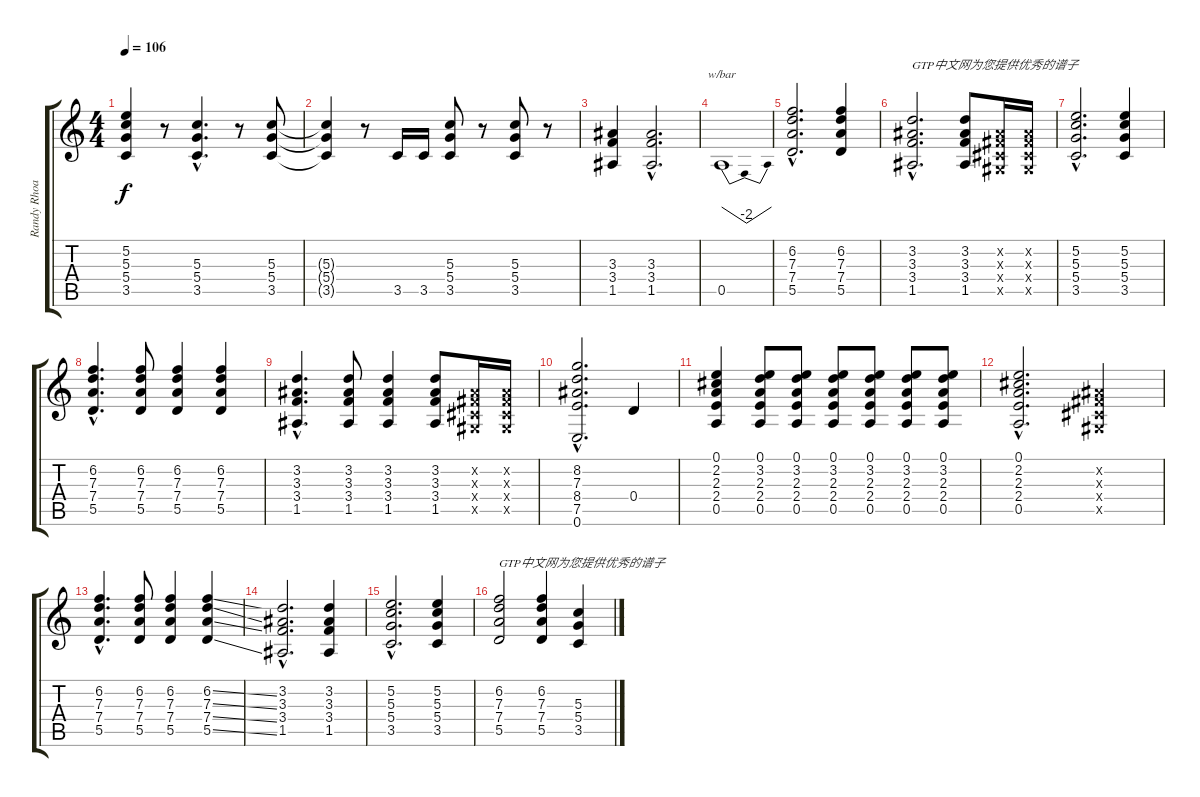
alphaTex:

\track ("Randy Rhoads (Base)" "Randy Rhoa") {instrument overdrivenguitar}
\staff {score tabs}
\tuning (E4 B3 G3 D3 A2 E2) {hide}
\ts (4 4)
\tempo 106
\clef g2
\ks c
(5.2 5.3 5.4 3.5).4{dy f} r.8 (5.3{hac} 5.4{hac} 3.5{hac}).4{d} r.8 (5.3 5.4 3.5).8 |
(5.3{t} 5.4{t} 3.5{t}).4 r.8 3.5.16 3.5.16 (5.3 5.4 3.5).8 r.8 (5.3 5.4 3.5).8 r.8 |
(3.3 3.4 1.5).4 (3.3{hac} 3.4{hac} 1.5{hac}).2{d} |
0.5.1{tbe (dip default 0 0 30 -8 60 0)} |
(6.2{hac} 7.3{hac} 7.4{hac} 5.5{hac}).2{d} (6.2 7.3 7.4 5.5).4 |
(3.2{hac} 3.3{hac} 3.4{hac} 1.5{hac}).2{d txt "GTP中文网为您提供优秀的谱子"} (3.2 3.3 3.4 1.5).8 (-1.2{x} -1.3{x} -1.4{x} -1.5{x}).16 (-1.2{x} -1.3{x} -1.4{x} -1.5{x}).16 |
(5.2{hac} 5.3{hac} 5.4{hac} 3.5{hac}).2{d} (5.2 5.3 5.4 3.5).4 |
(6.2{hac} 7.3{hac} 7.4{hac} 5.5{hac}).4{d} (6.2 7.3 7.4 5.5).8 (6.2 7.3 7.4 5.5).4 (6.2 7.3 7.4 5.5).4 |
(3.2{hac} 3.3{hac} 3.4{hac} 1.5{hac}).4{d} (3.2 3.3 3.4 1.5).8 (3.2 3.3 3.4 1.5).4 (3.2 3.3 3.4 1.5).8 (-1.2{x} -1.3{x} -1.4{x} -1.5{x}).16 (-1.2{x} -1.3{x} -1.4{x} -1.5{x}).16 |
(8.2{hac} 7.3{hac} 8.4{hac} 7.5{hac} 0.6{hac}).2{d} 0.4.4 |
(0.1 2.2 2.3 2.4 0.5).4 (0.1 3.2 2.3 2.4 0.5).8 (0.1 3.2 2.3 2.4 0.5).8 (0.1 3.2 2.3 2.4 0.5).8 (0.1 3.2 2.3 2.4 0.5).8 (0.1 3.2 2.3 2.4 0.5).8 (0.1 3.2 2.3 2.4 0.5).8 |
(0.1{hac} 2.2{hac} 2.3{hac} 2.4{hac} 0.5{hac}).2{d} (-1.2{x} -1.3{x} -1.4{x} -1.5{x}).4 |
(6.2{hac} 7.3{hac} 7.4{hac} 5.5{hac}).4{d} (6.2 7.3 7.4 5.5).8 (6.2 7.3 7.4 5.5).4 (6.2{ss} 7.3{ss} 7.4{ss} 5.5{ss}).4 |
(3.2{hac} 3.3{hac} 3.4{hac} 1.5{hac}).2{d} (3.2 3.3 3.4 1.5).4 |
(5.2{hac} 5.3{hac} 5.4{hac} 3.5{hac}).2{d} (5.2 5.3 5.4 3.5).4 |
(6.2 7.3 7.4 5.5).2{txt "GTP中文网为您提供优秀的谱子"} (6.2 7.3 7.4 5.5).4 (5.3 5.4 3.5).4
